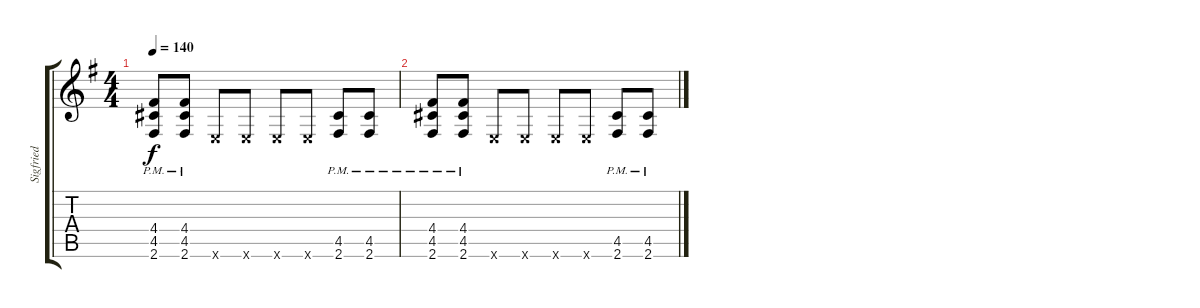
\track ("Sigfried" "Sigfried") {instrument distortionguitar}
\staff {score tabs}
\tuning (E4 B3 G3 D3 A2 E2) {hide}
\ts (4 4)
\tempo 140
\clef g2
\ks eminor
(4.4{pm} 4.5{pm} 2.6{pm}).8{dy f} (4.4{pm} 4.5{pm} 2.6{pm}).8 0.6{x}.8 0.6{x}.8 0.6{x}.8 0.6{x}.8 (4.5{pm} 2.6{pm}).8 (4.5{pm} 2.6{pm}).8 |
(4.4{pm} 4.5{pm} 2.6{pm}).8 (4.4{pm} 4.5{pm} 2.6{pm}).8 0.6{x}.8 0.6{x}.8 0.6{x}.8 0.6{x}.8 (4.5{pm} 2.6{pm}).8 (4.5{pm} 2.6{pm}).8
